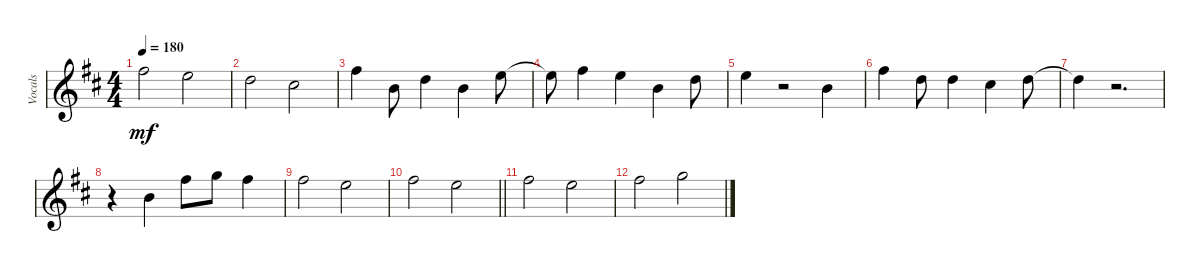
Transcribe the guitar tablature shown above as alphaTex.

\track ("Vocals" "Vocals") {instrument flute}
\staff {score}
\tuning (E4 B3 G3 D3 A2 E2 B1) {hide}
\ts (4 4)
\tempo 180
\clef g2
\ks d
14.1.2{dy mf} 12.1.2 |
10.1.2 9.1.2 |
14.1.4 7.1.8 10.1.4 7.1.4 12.1.8 |
12.1{t}.8 14.1.4 12.1.4 7.1.4 10.1.8 |
12.1.4 r.2 7.1.4 |
14.1.4 10.1.8 10.1.4 9.1.4 10.1.8 |
10.1{t}.4 r.2{d} |
r.4 7.1.4 14.1.8 15.1.8 14.1.4 |
14.1.2 12.1.2 |
\barLineRight lightlight
14.1.2 12.1.2 |
14.1.2 12.1.2 |
14.1.2 15.1.2
